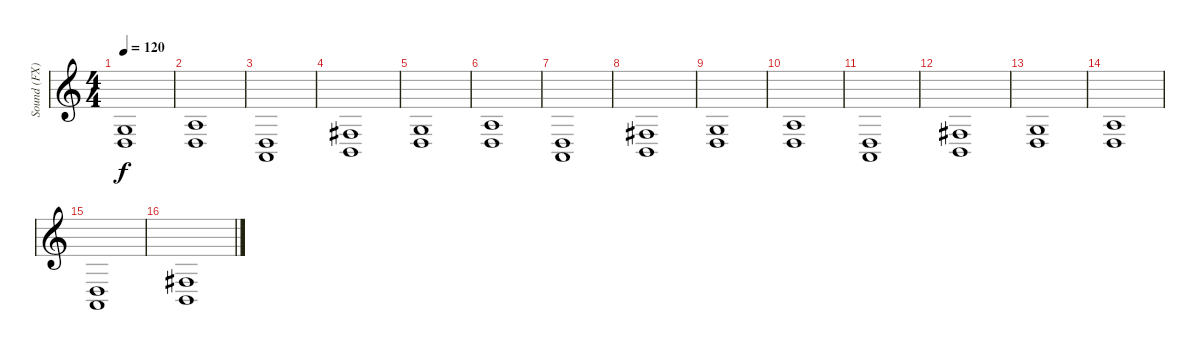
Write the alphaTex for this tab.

\track ("Sound (FX)" "Sound (FX)") {instrument pad4choir}
\staff {score}
\tuning (E4 B3 G3 D3 A2 E2) {hide}
\ts (4 4)
\tempo 120
\clef g2
\ks c
(5.4 5.5).1{dy f} |
(7.4 5.5).1 |
(0.4 0.5).1 |
(4.4 2.5).1 |
(5.4 5.5).1 |
(7.4 5.5).1 |
(0.4 0.5).1 |
(4.4 2.5).1 |
(5.4 5.5).1 |
(7.4 5.5).1 |
(0.4 0.5).1 |
(4.4 2.5).1 |
(5.4 5.5).1 |
(7.4 5.5).1 |
(0.4 0.5).1 |
(4.4 2.5).1
